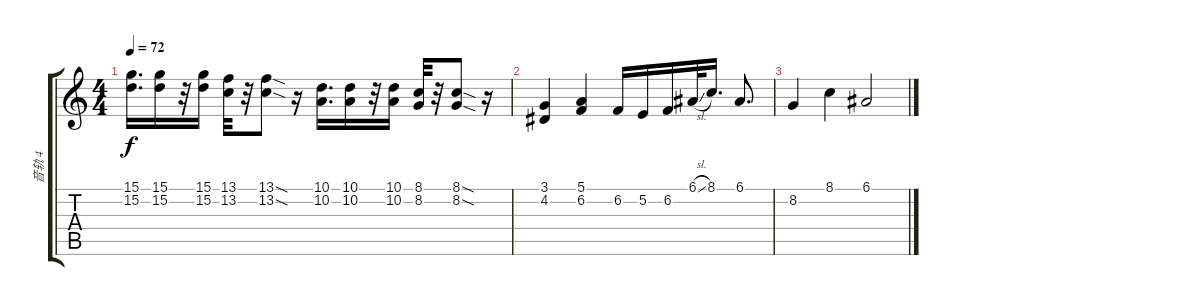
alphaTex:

\track ("音轨 4" "音轨 4") {instrument lead2sawtooth}
\staff {score tabs}
\tuning (E4 B3 G3 D3 A2 E2) {hide}
\ts (4 4)
\tempo 72
\clef g2
\ks c
(15.1 15.2).16{d dy f} (15.1 15.2).16 r.32 (15.1 15.2).16 (13.1 13.2).32 r.32 (13.1{sod} 13.2{sod}).8 r.16 (10.1 10.2).16{d} (10.1 10.2).16 r.32 (10.1 10.2).16 (8.1 8.2).32 r.32 (8.1{sod} 8.2{sod}).8 r.16 |
(3.1 4.2).4 (5.1 6.2).4 6.2.16 5.2.16 6.2.16 6.1{sl}.32 8.1.16{d} 6.1.8{d} |
8.2.4 8.1.4 6.1.2
